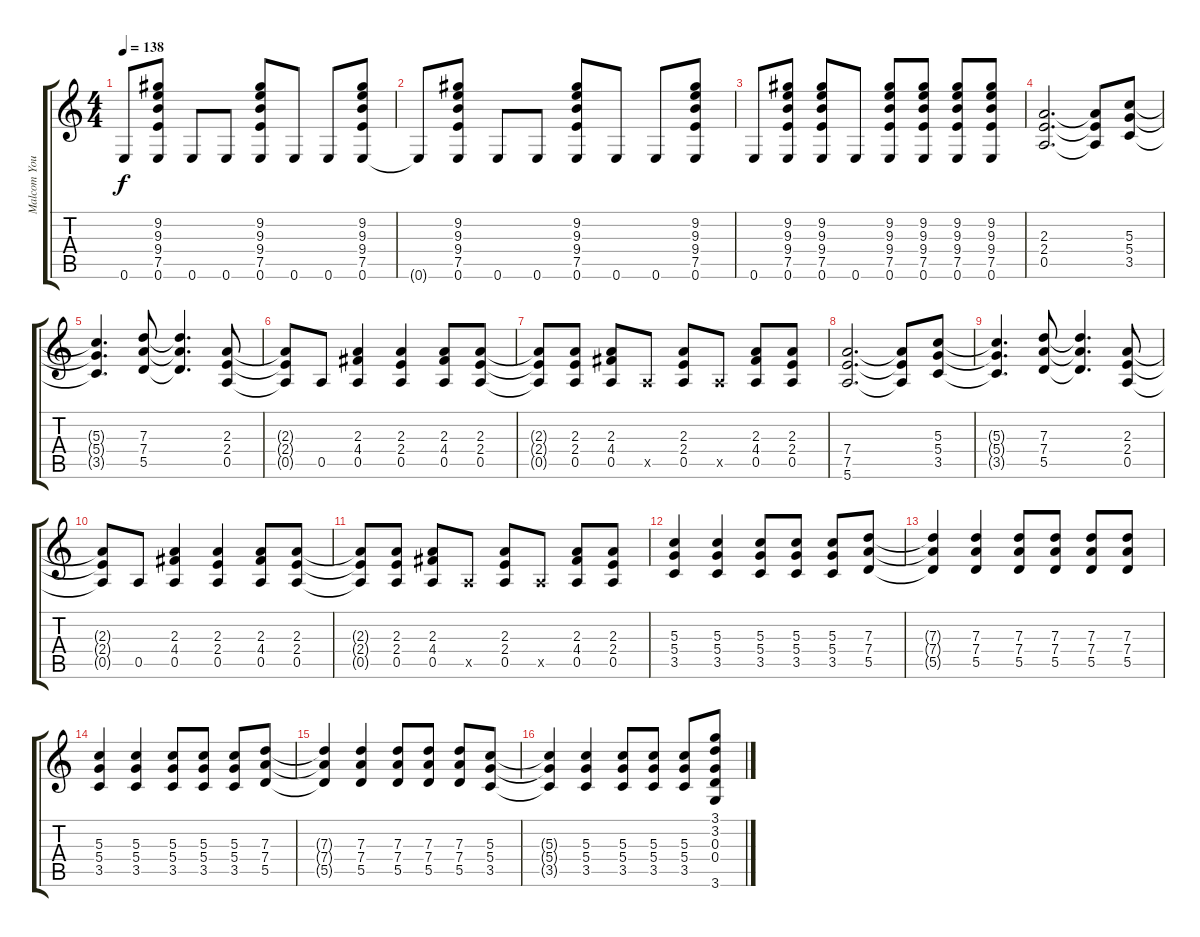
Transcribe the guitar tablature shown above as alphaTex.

\track ("Malcom Young" "Malcom You") {instrument overdrivenguitar}
\staff {score tabs}
\tuning (E4 B3 G3 D3 A2 E2) {hide}
\ts (4 4)
\tempo 138
\clef g2
\ks c
0.6{t}.8{dy f} (9.2 9.3 9.4 7.5 0.6).8 0.6.8 0.6.8 (9.2 9.3 9.4 7.5 0.6).8 0.6.8 0.6.8 (9.2 9.3 9.4 7.5 0.6).8 |
0.6{t}.8 (9.2 9.3 9.4 7.5 0.6).8 0.6.8 0.6.8 (9.2 9.3 9.4 7.5 0.6).8 0.6.8 0.6.8 (9.2 9.3 9.4 7.5 0.6).8 |
0.6.8 (9.2 9.3 9.4 7.5 0.6).8 (9.2 9.3 9.4 7.5 0.6).8 0.6.8 (9.2 9.3 9.4 7.5 0.6).8 (9.2 9.3 9.4 7.5 0.6).8 (9.2 9.3 9.4 7.5 0.6).8 (9.2 9.3 9.4 7.5 0.6).8 |
(2.3 2.4 0.5).2{d} (2.3{t} 2.4{t} 0.5{t}).8 (5.3 5.4 3.5).8 |
(5.3{t} 5.4{t} 3.5{t}).4{d} (7.3 7.4 5.5).8 (7.3{t} 7.4{t} 5.5{t}).4{d} (2.3 2.4 0.5).8 |
(2.3{t} 2.4{t} 0.5{t}).8 0.5.8 (2.3 4.4 0.5).4 (2.3 2.4 0.5).4 (2.3 4.4 0.5).8 (2.3 2.4 0.5).8 |
(2.3{t} 2.4{t} 0.5{t}).8 (2.3 2.4 0.5).8 (2.3 4.4 0.5).8 0.5{x}.8 (2.3 2.4 0.5).8 0.5{x}.8 (2.3 4.4 0.5).8 (2.3 2.4 0.5).8 |
(7.4 7.5 5.6).2{d} (7.4{t} 7.5{t} 5.6{t}).8 (5.3 5.4 3.5).8 |
(5.3{t} 5.4{t} 3.5{t}).4{d} (7.3 7.4 5.5).8 (7.3{t} 7.4{t} 5.5{t}).4{d} (2.3 2.4 0.5).8 |
(2.3{t} 2.4{t} 0.5{t}).8 0.5.8 (2.3 4.4 0.5).4 (2.3 2.4 0.5).4 (2.3 4.4 0.5).8 (2.3 2.4 0.5).8 |
(2.3{t} 2.4{t} 0.5{t}).8 (2.3 2.4 0.5).8 (2.3 4.4 0.5).8 0.5{x}.8 (2.3 2.4 0.5).8 0.5{x}.8 (2.3 4.4 0.5).8 (2.3 2.4 0.5).8 |
(5.3 5.4 3.5).4 (5.3 5.4 3.5).4 (5.3 5.4 3.5).8 (5.3 5.4 3.5).8 (5.3 5.4 3.5).8 (7.3 7.4 5.5).8 |
(7.3{t} 7.4{t} 5.5{t}).4 (7.3 7.4 5.5).4 (7.3 7.4 5.5).8 (7.3 7.4 5.5).8 (7.3 7.4 5.5).8 (7.3 7.4 5.5).8 |
(5.3 5.4 3.5).4 (5.3 5.4 3.5).4 (5.3 5.4 3.5).8 (5.3 5.4 3.5).8 (5.3 5.4 3.5).8 (7.3 7.4 5.5).8 |
(7.3{t} 7.4{t} 5.5{t}).4 (7.3 7.4 5.5).4 (7.3 7.4 5.5).8 (7.3 7.4 5.5).8 (7.3 7.4 5.5).8 (5.3 5.4 3.5).8 |
(5.3{t} 5.4{t} 3.5{t}).4 (5.3 5.4 3.5).4 (5.3 5.4 3.5).8 (5.3 5.4 3.5).8 (5.3 5.4 3.5).8 (3.1 3.2 0.3 0.4 3.6).8
